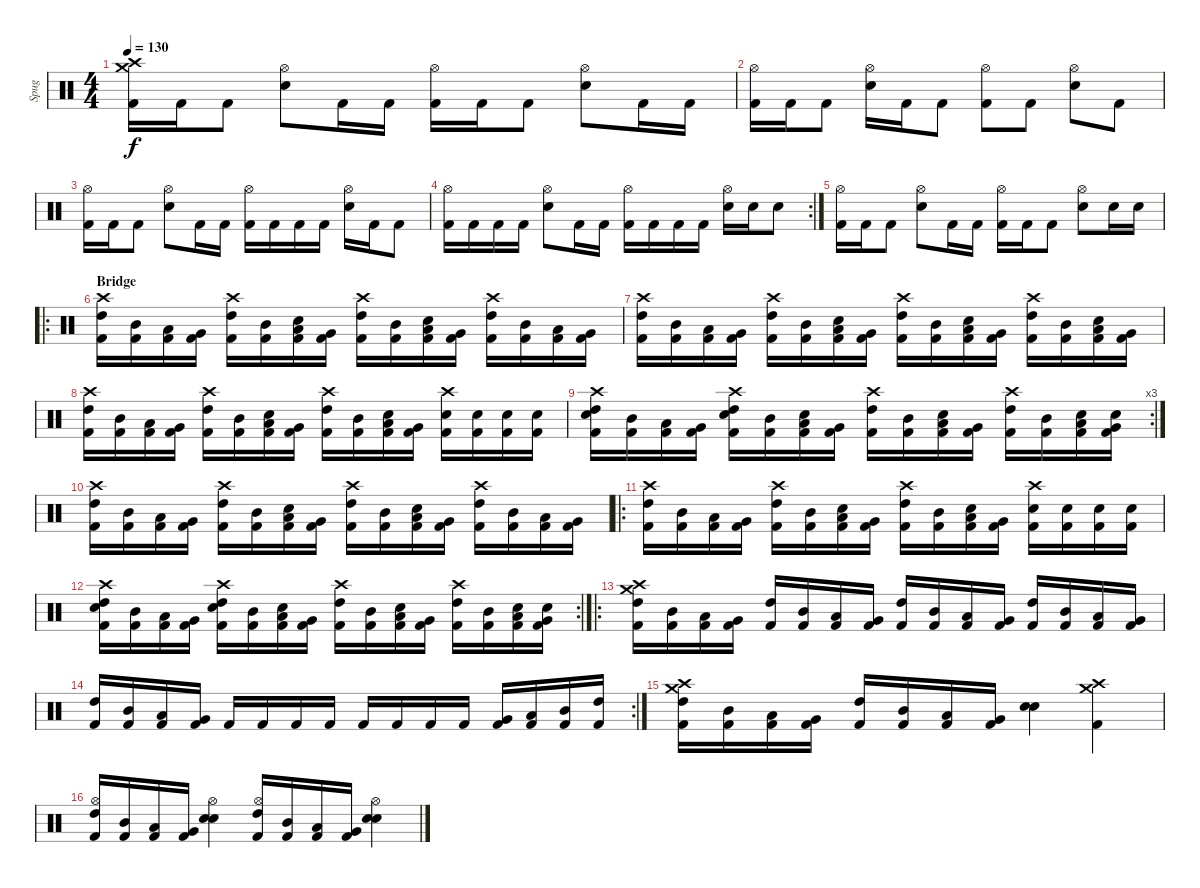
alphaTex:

\track ("Spug" "Spug") {instrument percussion}
\staff {score}
\articulation defaults
\ts (4 4)
\tempo 130
\clef neutral
\ks c
("Crash high (hit)" "Crash medium (hit)" "Kick (hit) 2").16{dy f} "Kick (hit) 2".16 "Kick (hit) 2".8 ("Hi-Hat (open)" "Electric Snare (hit)").8 "Kick (hit) 2".16 "Kick (hit) 2".16 ("Hi-Hat (open)" "Kick (hit) 2").16 "Kick (hit) 2".16 "Kick (hit) 2".8 ("Hi-Hat (open)" "Electric Snare (hit)").8 "Kick (hit) 2".16 "Kick (hit) 2".16 |
("Hi-Hat (open)" "Kick (hit) 2").16 "Kick (hit) 2".16 "Kick (hit) 2".8 ("Hi-Hat (open)" "Electric Snare (hit)").16 "Kick (hit) 2".16 "Kick (hit) 2".8 ("Hi-Hat (open)" "Kick (hit) 2").8 "Kick (hit) 2".8 ("Hi-Hat (open)" "Electric Snare (hit)").8 "Kick (hit) 2".8 |
("Hi-Hat (open)" "Kick (hit) 2").16 "Kick (hit) 2".16 "Kick (hit) 2".8 ("Hi-Hat (open)" "Electric Snare (hit)").8 "Kick (hit) 2".16 "Kick (hit) 2".16 ("Hi-Hat (open)" "Kick (hit) 2").16 "Kick (hit) 2".16 "Kick (hit) 2".16 "Kick (hit) 2".16 ("Hi-Hat (open)" "Electric Snare (hit)").16 "Kick (hit) 2".16 "Kick (hit) 2".8 |
\rc 2
("Hi-Hat (open)" "Kick (hit) 2").16 "Kick (hit) 2".16 "Kick (hit) 2".16 "Kick (hit) 2".16 ("Hi-Hat (open)" "Electric Snare (hit)").8 "Kick (hit) 2".16 "Kick (hit) 2".16 ("Hi-Hat (open)" "Kick (hit) 2").16 "Kick (hit) 2".16 "Kick (hit) 2".16 "Kick (hit) 2".16 ("Hi-Hat (open)" "Electric Snare (hit)").16 "Electric Snare (hit)".16 "Electric Snare (hit)".8 |
("Hi-Hat (open)" "Kick (hit) 2").16 "Kick (hit) 2".16 "Kick (hit) 2".8 ("Hi-Hat (open)" "Electric Snare (hit)").8 "Kick (hit) 2".16 "Kick (hit) 2".16 ("Hi-Hat (open)" "Kick (hit) 2").16 "Kick (hit) 2".16 "Kick (hit) 2".8 ("Hi-Hat (open)" "Electric Snare (hit)").8 "Electric Snare (hit)".16 "Electric Snare (hit)".16 |
\ro
\section ("" "Bridge")
("Crash high (hit)" "High Tom (hit)" "Kick (hit) 2").16 ("Mid Tom (hit)" "Kick (hit) 2").16 ("Low Tom (hit)" "Kick (hit) 2").16 ("Very Low Tom (hit)" "Kick (hit) 2").16 ("Crash high (hit)" "High Tom (hit)" "Kick (hit) 2").16 ("Mid Tom (hit)" "Kick (hit) 2").16 ("Low Tom (hit)" "Electric Snare (hit)" "Kick (hit) 2").16 ("Very Low Tom (hit)" "Kick (hit) 2").16 ("Crash high (hit)" "High Tom (hit)" "Kick (hit) 2").16 ("Mid Tom (hit)" "Kick (hit) 2").16 ("Low Tom (hit)" "Electric Snare (hit)" "Kick (hit) 2").16 ("Very Low Tom (hit)" "Kick (hit) 2").16 ("Crash high (hit)" "High Tom (hit)" "Kick (hit) 2").16 ("Mid Tom (hit)" "Kick (hit) 2").16 ("Low Tom (hit)" "Kick (hit) 2").16 ("Very Low Tom (hit)" "Kick (hit) 2").16 |
("Crash high (hit)" "High Tom (hit)" "Kick (hit) 2").16 ("Mid Tom (hit)" "Kick (hit) 2").16 ("Low Tom (hit)" "Kick (hit) 2").16 ("Very Low Tom (hit)" "Kick (hit) 2").16 ("Crash high (hit)" "High Tom (hit)" "Kick (hit) 2").16 ("Mid Tom (hit)" "Kick (hit) 2").16 ("Low Tom (hit)" "Electric Snare (hit)" "Kick (hit) 2").16 ("Very Low Tom (hit)" "Kick (hit) 2").16 ("Crash high (hit)" "High Tom (hit)" "Kick (hit) 2").16 ("Mid Tom (hit)" "Kick (hit) 2").16 ("Low Tom (hit)" "Electric Snare (hit)" "Kick (hit) 2").16 ("Very Low Tom (hit)" "Kick (hit) 2").16 ("Crash high (hit)" "High Tom (hit)" "Kick (hit) 2").16 ("Mid Tom (hit)" "Kick (hit) 2").16 ("Low Tom (hit)" "Electric Snare (hit)" "Kick (hit) 2").16 ("Very Low Tom (hit)" "Kick (hit) 2").16 |
("Crash high (hit)" "High Tom (hit)" "Kick (hit) 2").16 ("Mid Tom (hit)" "Kick (hit) 2").16 ("Low Tom (hit)" "Kick (hit) 2").16 ("Very Low Tom (hit)" "Kick (hit) 2").16 ("Crash high (hit)" "High Tom (hit)" "Kick (hit) 2").16 ("Mid Tom (hit)" "Kick (hit) 2").16 ("Low Tom (hit)" "Electric Snare (hit)" "Kick (hit) 2").16 ("Very Low Tom (hit)" "Kick (hit) 2").16 ("Crash high (hit)" "High Tom (hit)" "Kick (hit) 2").16 ("Mid Tom (hit)" "Kick (hit) 2").16 ("Low Tom (hit)" "Electric Snare (hit)" "Kick (hit) 2").16 ("Very Low Tom (hit)" "Kick (hit) 2").16 ("Crash high (hit)" "Electric Snare (hit)" "Kick (hit) 2").16 ("Electric Snare (hit)" "Kick (hit) 2").16 ("Electric Snare (hit)" "Kick (hit) 2").16 ("Electric Snare (hit)" "Kick (hit) 2").16 |
\rc 3
("Crash high (hit)" "High Tom (hit)" "Electric Snare (hit)" "Kick (hit) 2").16 ("Mid Tom (hit)" "Kick (hit) 2").16 ("Low Tom (hit)" "Kick (hit) 2").16 ("Very Low Tom (hit)" "Kick (hit) 2").16 ("Crash high (hit)" "High Tom (hit)" "Electric Snare (hit)" "Kick (hit) 2").16 ("Mid Tom (hit)" "Kick (hit) 2").16 ("Low Tom (hit)" "Electric Snare (hit)" "Kick (hit) 2").16 ("Very Low Tom (hit)" "Kick (hit) 2").16 ("Crash high (hit)" "High Tom (hit)" "Kick (hit) 2").16 ("Mid Tom (hit)" "Kick (hit) 2").16 ("Low Tom (hit)" "Electric Snare (hit)" "Kick (hit) 2").16 ("Very Low Tom (hit)" "Kick (hit) 2").16 ("Crash high (hit)" "High Tom (hit)" "Kick (hit) 2").16 ("Mid Tom (hit)" "Kick (hit) 2").16 ("Low Tom (hit)" "Electric Snare (hit)" "Kick (hit) 2").16 ("Very Low Tom (hit)" "Electric Snare (hit)" "Kick (hit) 2").16 |
("Crash high (hit)" "High Tom (hit)" "Kick (hit) 2").16 ("Mid Tom (hit)" "Kick (hit) 2").16 ("Low Tom (hit)" "Kick (hit) 2").16 ("Very Low Tom (hit)" "Kick (hit) 2").16 ("Crash high (hit)" "High Tom (hit)" "Kick (hit) 2").16 ("Mid Tom (hit)" "Kick (hit) 2").16 ("Low Tom (hit)" "Electric Snare (hit)" "Kick (hit) 2").16 ("Very Low Tom (hit)" "Kick (hit) 2").16 ("Crash high (hit)" "High Tom (hit)" "Kick (hit) 2").16 ("Mid Tom (hit)" "Kick (hit) 2").16 ("Low Tom (hit)" "Electric Snare (hit)" "Kick (hit) 2").16 ("Very Low Tom (hit)" "Kick (hit) 2").16 ("Crash high (hit)" "High Tom (hit)" "Kick (hit) 2").16 ("Mid Tom (hit)" "Kick (hit) 2").16 ("Low Tom (hit)" "Kick (hit) 2").16 ("Very Low Tom (hit)" "Kick (hit) 2").16 |
\ro
("Crash high (hit)" "High Tom (hit)" "Kick (hit) 2").16 ("Mid Tom (hit)" "Kick (hit) 2").16 ("Low Tom (hit)" "Kick (hit) 2").16 ("Very Low Tom (hit)" "Kick (hit) 2").16 ("Crash high (hit)" "High Tom (hit)" "Kick (hit) 2").16 ("Mid Tom (hit)" "Kick (hit) 2").16 ("Low Tom (hit)" "Electric Snare (hit)" "Kick (hit) 2").16 ("Very Low Tom (hit)" "Kick (hit) 2").16 ("Crash high (hit)" "High Tom (hit)" "Kick (hit) 2").16 ("Mid Tom (hit)" "Kick (hit) 2").16 ("Low Tom (hit)" "Electric Snare (hit)" "Kick (hit) 2").16 ("Very Low Tom (hit)" "Kick (hit) 2").16 ("Crash high (hit)" "Electric Snare (hit)" "Kick (hit) 2").16 ("Electric Snare (hit)" "Kick (hit) 2").16 ("Electric Snare (hit)" "Kick (hit) 2").16 ("Electric Snare (hit)" "Kick (hit) 2").16 |
\rc 2
("Crash high (hit)" "High Tom (hit)" "Electric Snare (hit)" "Kick (hit) 2").16 ("Mid Tom (hit)" "Kick (hit) 2").16 ("Low Tom (hit)" "Kick (hit) 2").16 ("Very Low Tom (hit)" "Kick (hit) 2").16 ("Crash high (hit)" "High Tom (hit)" "Electric Snare (hit)" "Kick (hit) 2").16 ("Mid Tom (hit)" "Kick (hit) 2").16 ("Low Tom (hit)" "Electric Snare (hit)" "Kick (hit) 2").16 ("Very Low Tom (hit)" "Kick (hit) 2").16 ("Crash high (hit)" "High Tom (hit)" "Kick (hit) 2").16 ("Mid Tom (hit)" "Kick (hit) 2").16 ("Low Tom (hit)" "Electric Snare (hit)" "Kick (hit) 2").16 ("Very Low Tom (hit)" "Kick (hit) 2").16 ("Crash high (hit)" "High Tom (hit)" "Kick (hit) 2").16 ("Mid Tom (hit)" "Kick (hit) 2").16 ("Low Tom (hit)" "Electric Snare (hit)" "Kick (hit) 2").16 ("Very Low Tom (hit)" "Electric Snare (hit)" "Kick (hit) 2").16 |
\ro
("Crash high (hit)" "Crash medium (hit)" "High Tom (hit)" "Kick (hit) 2").16 ("Mid Tom (hit)" "Kick (hit) 2").16 ("Low Tom (hit)" "Kick (hit) 2").16 ("Very Low Tom (hit)" "Kick (hit) 2").16 ("High Tom (hit)" "Kick (hit) 2").16 ("Mid Tom (hit)" "Kick (hit) 2").16 ("Low Tom (hit)" "Kick (hit) 2").16 ("Very Low Tom (hit)" "Kick (hit) 2").16 ("High Tom (hit)" "Kick (hit) 2").16 ("Mid Tom (hit)" "Kick (hit) 2").16 ("Low Tom (hit)" "Kick (hit) 2").16 ("Very Low Tom (hit)" "Kick (hit) 2").16 ("High Tom (hit)" "Kick (hit) 2").16 ("Mid Tom (hit)" "Kick (hit) 2").16 ("Low Tom (hit)" "Kick (hit) 2").16 ("Very Low Tom (hit)" "Kick (hit) 2").16 |
\rc 2
("High Tom (hit)" "Kick (hit) 2").16 ("Mid Tom (hit)" "Kick (hit) 2").16 ("Low Tom (hit)" "Kick (hit) 2").16 ("Very Low Tom (hit)" "Kick (hit) 2").16 "Kick (hit) 2".16 "Kick (hit) 2".16 "Kick (hit) 2".16 "Kick (hit) 2".16 "Kick (hit) 2".16 "Kick (hit) 2".16 "Kick (hit) 2".16 "Kick (hit) 2".16 ("Very Low Tom (hit)" "Kick (hit) 2").16 ("Low Tom (hit)" "Kick (hit) 2").16 ("Mid Tom (hit)" "Kick (hit) 2").16 ("High Tom (hit)" "Kick (hit) 2").16 |
("Crash high (hit)" "Crash medium (hit)" "High Tom (hit)" "Kick (hit) 2").16 ("Mid Tom (hit)" "Kick (hit) 2").16 ("Low Tom (hit)" "Kick (hit) 2").16 ("Very Low Tom (hit)" "Kick (hit) 2").16 ("High Tom (hit)" "Kick (hit) 2").16 ("Mid Tom (hit)" "Kick (hit) 2").16 ("Low Tom (hit)" "Kick (hit) 2").16 ("Very Low Tom (hit)" "Kick (hit) 2").16 ("Electric Snare (hit)" "Electric Snare (hit)").4 ("Crash high (hit)" "Crash medium (hit)" "Kick (hit) 2").4 |
("High Tom (hit)" "Hi-Hat (open)" "Kick (hit) 2").16 ("Mid Tom (hit)" "Kick (hit) 2").16 ("Low Tom (hit)" "Kick (hit) 2").16 ("Very Low Tom (hit)" "Kick (hit) 2").16 ("Hi-Hat (open)" "Electric Snare (hit)" "Electric Snare (hit)").4 ("High Tom (hit)" "Hi-Hat (open)" "Kick (hit) 2").16 ("Mid Tom (hit)" "Kick (hit) 2").16 ("Low Tom (hit)" "Kick (hit) 2").16 ("Very Low Tom (hit)" "Kick (hit) 2").16 ("Hi-Hat (open)" "Electric Snare (hit)" "Electric Snare (hit)").4
